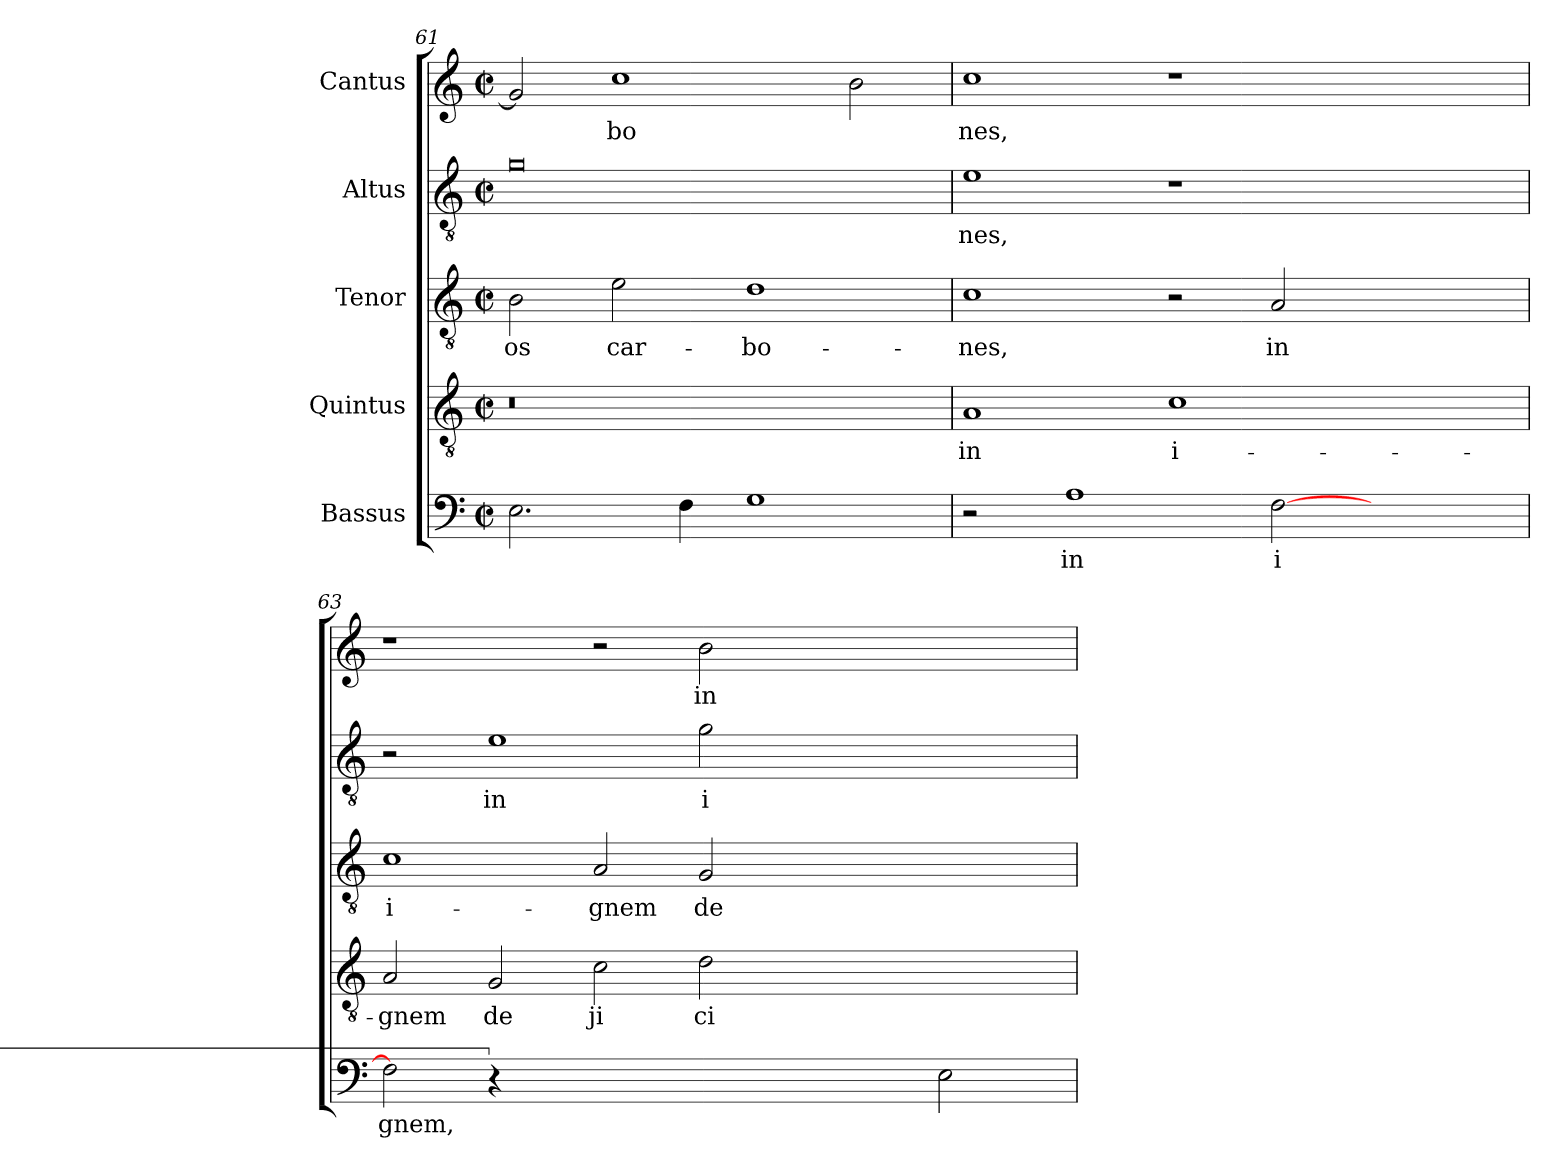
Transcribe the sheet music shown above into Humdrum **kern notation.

**kern	**text	**kern	**text	**kern	**text	**kern	**text	**kern	**text
*part5	*part5	*part4	*part4	*part3	*part3	*part2	*part2	*part1	*part1
*staff5	*staff5	*staff4	*staff4	*staff3	*staff3	*staff2	*staff2	*staff1	*staff1
*I"Bassus	*	*I"Quintus	*	*I"Tenor	*	*I"Altus	*	*I"Cantus	*
*clefF4	*	*clefGv2	*	*clefGv2	*	*clefGv2	*	*clefG2	*
*	*	*	*	*	*	*	*	*k[]	*
*	*	*	*	*	*	*	*	*C:	*
*M2/2	*	*M2/2	*	*M2/2	*	*M2/2	*	*M2/2	*
*met(c|)	*	*met(c|)	*	*met(c|)	*	*met(c|)	*	*met(c|)	*
=61	=61	=61	=61	=61	=61	=61	=61	=61	=61
!	!	!	!	!	!LO:LY:b:cj	!	!	!	!
2.E\	.	0r	.	2B\	-os	0g	.	2g/]	.
!	!	!	!	!	!LO:LY:b:cj	!	!	!	!LO:LY:b:cj
.	.	.	.	2e\	car-	.	.	1cc	bo
4F\	.	.	.	.	.	.	.	.	.
!	!	!	!	!	!LO:LY:b:cj	!	!	!	!
1G	.	.	.	1d	-bo-	.	.	.	.
.	.	.	.	.	.	.	.	2b\	.
=62	=62	=62	=62	=62	=62	=62	=62	=62	=62
!	!	!	!LO:LY:b:cj	!	!LO:LY:b:cj	!	!LO:LY:b:cj	!	!LO:LY:b:cj
2r	.	1A	in	1c	-nes,	1e	nes,	1cc	nes,
!	!LO:LY:b:cj	!	!	!	!	!	!	!	!
1A	in	.	.	.	.	.	.	.	.
!	!	!	!LO:LY:b:cj	!	!	!LO:N:vis=1	!	!LO:N:vis=1	!
.	.	1c	i-	2r	.	0r	.	0r	.
!	!LO:LY:b:rj	!	!	!	!LO:LY:b:cj	!	!	!	!
[>2F\	i	.	.	2A/	in	.	.	.	.
1ryy	.	1ryy	.	1ryy	.	.	.	.	.
!!LO:LB:g=z
=63	=63	=63	=63	=63	=63	=63	=63	=63	=63
!	!LO:LY:b	!	!LO:LY:b:cj	!	!LO:LY:b:cj	!	!	!	!
2F\]	gnem,	2A/	-gnem	1c	i-	2r	.	1r	.
!LO:N:vis=1	!	!	!LO:LY:b:cj	!	!	!	!LO:LY:b:cj	!	!
4%9r	.	2G/	de	.	.	1e	in	.	.
!	!	!	!LO:LY:b:cj	!	!LO:LY:b:cj	!	!	!	!
.	.	2c\	ji	2A/	-gnem	.	.	2r	.
!	!	!	!LO:LY:b:cj	!	!LO:LY:b:cj	!	!LO:LY:b:rj	!	!LO:LY:b:cj
.	.	2d\	ci	2G/	de-	2g\	i	2b\	in
.	.	1ryy	.	1ryy	.	1ryy	.	1ryy	.
2E\	.	.	.	.	.	.	.	.	.
.	.	4ryy	.	4ryy	.	4ryy	.	4ryy	.
=	=	=	=	=	=	=	=	=	=
*-	*-	*-	*-	*-	*-	*-	*-	*-	*-
